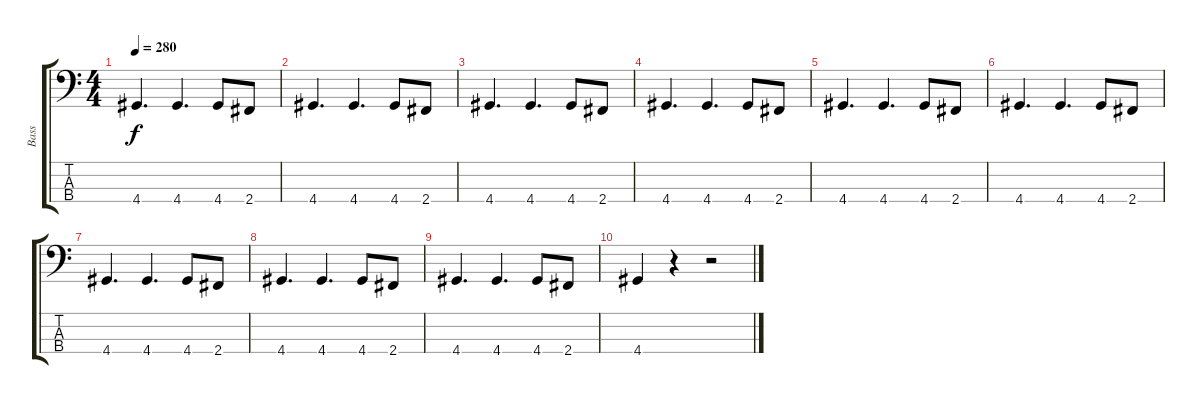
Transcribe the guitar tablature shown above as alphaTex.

\track ("Bass" "Bass") {instrument electricbasspick}
\staff {score tabs}
\tuning (G2 D2 A1 E1) {hide}
\ts (4 4)
\tempo 280
\clef f4
\ks c
4.4.4{d dy f} 4.4.4{d} 4.4.8 2.4.8 |
4.4.4{d} 4.4.4{d} 4.4.8 2.4.8 |
4.4.4{d} 4.4.4{d} 4.4.8 2.4.8 |
4.4.4{d} 4.4.4{d} 4.4.8 2.4.8 |
4.4.4{d} 4.4.4{d} 4.4.8 2.4.8 |
4.4.4{d} 4.4.4{d} 4.4.8 2.4.8 |
4.4.4{d} 4.4.4{d} 4.4.8 2.4.8 |
4.4.4{d} 4.4.4{d} 4.4.8 2.4.8 |
4.4.4{d} 4.4.4{d} 4.4.8 2.4.8 |
4.4.4 r.4 r.2
